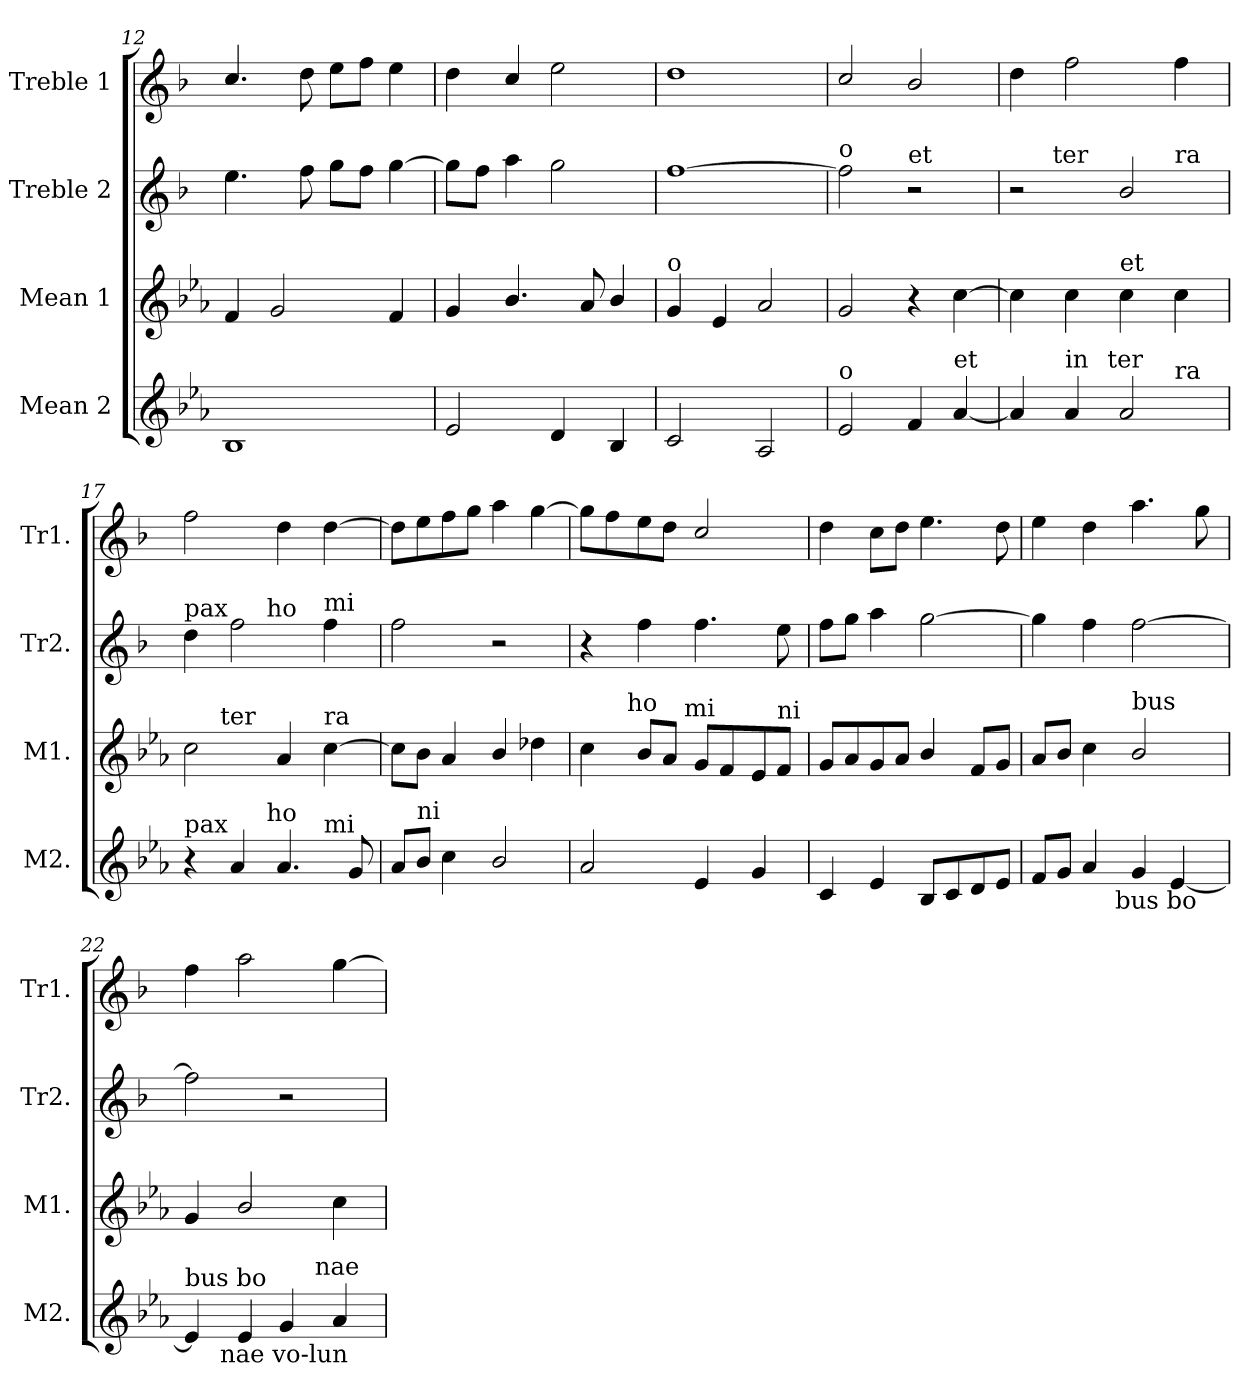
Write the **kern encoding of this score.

**kern	**kern	**kern	**kern
*part4	*part3	*part2	*part1
*staff4	*staff3	*staff2	*staff1
*I"Mean 2	*I"Mean 1	*I"Treble 2	*I"Treble 1
*I'M2.	*I'M1.	*I'Tr2.	*I'Tr1.
!!LO:LB:g=z
*clefG2	*clefG2	*clefG2	*clefG2
*	*	*ITrd1c2	*ITrd1c2
*k[b-e-a-]	*k[b-e-a-]	*k[b-e-a-]	*k[b-e-a-]
*E-:	*E-:	*E-:	*E-:
=12	=12	=12	=12
1B-	4f/	4.dd\	4.b-/
.	2g/	.	.
.	.	8ee-\	8cc\
.	.	8ff\L	8dd\L
.	.	8ee-\J	8ee-\J
.	4f/	[>4ff\	4dd\
=13	=13	=13	=13
2e-/	4g/	8ff\L]	4cc\
.	.	8ee-\J	.
.	4.b-/	4gg\	4b-/
4d/	.	2ff\	2dd\
.	8a-/	.	.
4B-/	4b-/	.	.
=14	=14	=14	=14
!	!LO:TX:a:t=o	!	!
2c/	4g/	[>1ee-	1cc
.	4e-/	.	.
2A-/	2a-/	.	.
=15	=15	=15	=15
!	!	!LO:TX:a:t=o	!
!LO:TX:a:t=o	!	!	!
2e-/	2g/	2ee-\]	2b-/
!	!	!LO:TX:a:t=et	!
4f/	4r	2r	2a-/
!LO:TX:a:t=et	!	!	!
[<4a-/	[>4cc\	.	.
=16	=16	=16	=16
!	!	!LO:TX:a:t=in	!
*^	*	*^	*
*	*^	*	*	*^	*
4a-/]	4...ryy	2.ryy	4cc\]	2r	8..ryy	2.ryy	4cc\
!	!	!	!	!	!LO:TX:a:t=ter	!	!
.	.	.	.	.	2ryy	.	.
!LO:TX:a:t=in	!	!	!	!	!	!	!
4a-/	.	.	4cc\	.	.	.	2ee-\
!	!LO:TX:a:t=ter	!	!	!	!	!	!
.	2ryy	.	.	.	.	.	.
!	!	!	!LO:TX:a:t=et	!	!	!	!
2a-/	.	.	4cc\	2a-/	.	.	.
.	.	.	.	.	4ryy	.	.
!	!	!	!	!	!	!LO:TX:a:t=ra	!
!	!	!LO:TX:a:t=ra	!	!	!	!	!
.	.	4ryy	4cc\	.	.	4ryy	4ee-\
.	32ryy	.	.	.	32ryy	.	.
=17	=17	=17	=17	=17	=17	=17	=17
!	!	!	!	!LO:TX:a:t=pax	!	!	!
!	!	!	!LO:TX:a:t=in	!	!	!	!
!LO:TX:a:t=pax	!	!	!	!	!	!	!
*	*	*	*^	*	*v	*v	*
4r	4...ryy	2.ryy	2cc\	8..ryy	4cc\	4...ryy	2ee-\
!	!	!	!	!LO:TX:a:t=ter	!	!	!
.	.	.	.	2ryy	.	.	.
4a-/	.	.	.	.	2ee-\	.	.
!	!	!	!	!	!	!LO:TX:a:t=ho	!
!	!LO:TX:a:t=ho	!	!	!	!	!	!
.	2ryy	.	.	.	.	2ryy	.
4.a-/	.	.	4a-/	.	.	.	4cc\
.	.	.	.	4ryy	.	.	.
!	!	!	!	!	!LO:TX:a:t=mi	!	!
!	!	!	!LO:TX:a:t=ra	!	!	!	!
!	!	!LO:TX:a:t=mi	!	!	!	!	!
.	.	4ryy	[>4cc\	.	4ee-\	.	[>4cc\
8g/	.	.	.	.	.	.	.
.	32ryy	.	.	32ryy	.	32ryy	.
!!LO:PB:g=z
=18	=18	=18	=18	=18	=18	=18	=18
!	!	!	!	!	!LO:TX:a:t=ni	!	!
!	!	!	!LO:TX:a:t=pax	!	!	!	!
*v	*v	*v	*	*	*v	*v	*
*	*v	*v	*	*
8a-/L	8cc\L]	2ee-\	8cc\L]
!LO:TX:a:t=ni	!	!	!
8b-/J	8b-\J	.	8dd\
4cc\	4a-/	.	8ee-\
.	.	.	8ff\J
2b-/	4b-/	2r	4gg\
.	4dd-X\	.	[>4ff\
=19	=19	=19	=19
*	*^	*	*
*	*	*^	*	*
2a-/	4cc\	8..ryy	4...ryy	4r	8ff\L]
.	.	.	.	.	8ee-\
!	!	!LO:TX:a:t=ho	!	!	!
.	.	2ryy	.	.	.
.	8b-/L	.	.	4ee-\	8dd\
.	8a-/J	.	.	.	8cc\J
!	!	!	!LO:TX:a:t=mi	!	!
.	.	.	2ryy	.	.
4e-/	8g/L	.	.	4.ee-\	2b-/
.	8f/	.	.	.	.
.	.	4ryy	.	.	.
4g/	8e-/	.	.	.	.
!	!LO:TX:a:t=ni	!	!	!	!
.	8f/J	.	.	8dd\	.
.	.	32ryy	32ryy	.	.
*	*v	*v	*v	*	*
=20	=20	=20	=20
4c/	8g/L	8ee-\L	4cc\
.	8a-/	8ff\J	.
4e-/	8g/	4gg\	8b-\L
.	8a-/J	.	8cc\J
8B-/L	4b-/	[>2ff\	4.dd\
8c/	.	.	.
8d/	8f/L	.	.
8e-/J	8g/J	.	8cc\
=21	=21	=21	=21
*^	*	*	*
8f/L	4..ryy	8a-/L	4ff\]	4dd\
8g/J	.	8b-/J	.	.
4a-/	.	4cc\	4ee-\	4cc\
!	!LO:TX:b:t=bus bo	!	!	!
.	2ryy	.	.	.
!	!	!LO:TX:a:t=bus	!	!
4g/	.	2b-/	[>2ee-\	4.gg\
[<4e-/	.	.	.	.
.	.	.	.	8ff\
.	16ryy	.	.	.
=22	=22	=22	=22	=22
!LO:TX:a:t=bus bo	!	!	!	!
4e-/]	8.ryy	4g/	2ee-\]	4ee-\
!	!LO:TX:b:t=nae vo-lun	!	!	!
.	2ryy	.	.	.
4e-/	.	2b-/	.	2gg\
4g/	.	.	2r	.
!	!LO:TX:a:t=nae	!	!	!
.	4ryy	.	.	.
4a-/	.	4cc\	.	[>4ff\
.	16ryy	.	.	.
*v	*v	*	*	*
=	=	=	=
*-	*-	*-	*-
